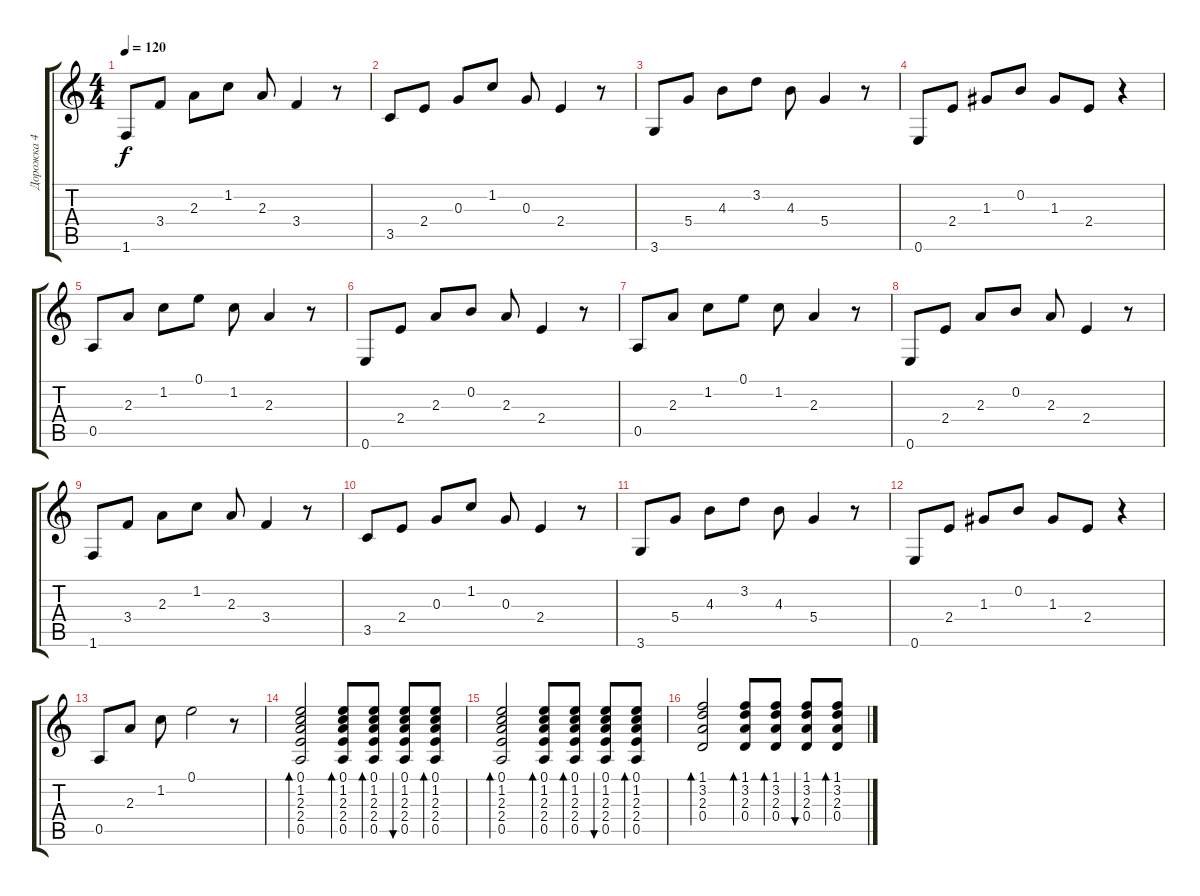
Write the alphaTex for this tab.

\track ("Дорожка 4" "Дорожка 4") {instrument electricguitarclean}
\staff {score tabs}
\tuning (E4 B3 G3 D3 A2 E2) {hide}
\ts (4 4)
\tempo 120
\clef g2
\ks c
1.6.8{dy f} 3.4.8 2.3.8 1.2.8 2.3.8 3.4.4 r.8 |
3.5.8 2.4.8 0.3.8 1.2.8 0.3.8 2.4.4 r.8 |
3.6.8 5.4.8 4.3.8 3.2.8 4.3.8 5.4.4 r.8 |
0.6.8 2.4.8 1.3.8 0.2.8 1.3.8 2.4.8 r.4 |
0.5.8 2.3.8 1.2.8 0.1.8 1.2.8 2.3.4 r.8 |
0.6.8 2.4.8 2.3.8 0.2.8 2.3.8 2.4.4 r.8 |
0.5.8 2.3.8 1.2.8 0.1.8 1.2.8 2.3.4 r.8 |
0.6.8 2.4.8 2.3.8 0.2.8 2.3.8 2.4.4 r.8 |
1.6.8 3.4.8 2.3.8 1.2.8 2.3.8 3.4.4 r.8 |
3.5.8 2.4.8 0.3.8 1.2.8 0.3.8 2.4.4 r.8 |
3.6.8 5.4.8 4.3.8 3.2.8 4.3.8 5.4.4 r.8 |
0.6.8 2.4.8 1.3.8 0.2.8 1.3.8 2.4.8 r.4 |
0.5.8 2.3.8 1.2.8 0.1.2 r.8 |
(0.1 1.2 2.3 2.4 0.5).2{bd 60} (0.1 1.2 2.3 2.4 0.5).8{bd 60} (0.1 1.2 2.3 2.4 0.5).8{bd 60} (0.1 1.2 2.3 2.4 0.5).8{bu 60} (0.1 1.2 2.3 2.4 0.5).8{bd 60} |
(0.1 1.2 2.3 2.4 0.5).2{bd 60} (0.1 1.2 2.3 2.4 0.5).8{bd 60} (0.1 1.2 2.3 2.4 0.5).8{bd 60} (0.1 1.2 2.3 2.4 0.5).8{bu 60} (0.1 1.2 2.3 2.4 0.5).8{bd 60} |
(1.1 3.2 2.3 0.4).2{bd 60} (1.1 3.2 2.3 0.4).8{bd 60} (1.1 3.2 2.3 0.4).8{bd 60} (1.1 3.2 2.3 0.4).8{bu 60} (1.1 3.2 2.3 0.4).8{bd 60}
